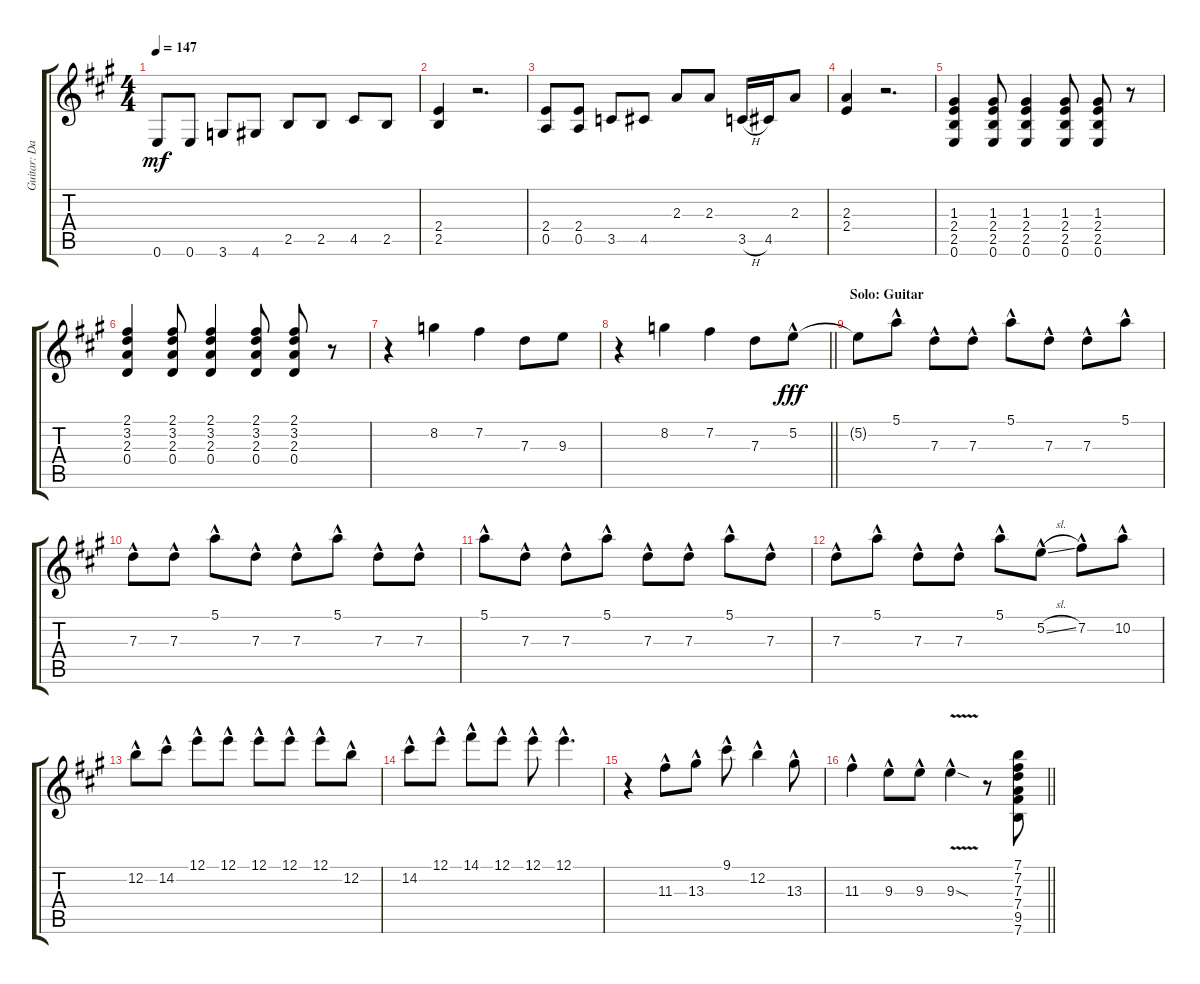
\track ("Guitar: David" "Guitar: Da") {instrument distortionguitar}
\staff {score tabs}
\tuning (E4 B3 G3 D3 A2 E2) {hide}
\ts (4 4)
\tempo 147
\clef g2
\ks a
0.6.8{dy mf} 0.6.8 3.6.8 4.6.8 2.5.8 2.5.8 4.5.8 2.5.8 |
(2.4 2.5).4 r.2{d} |
(2.4 0.5).8 (2.4 0.5).8 3.5.8 4.5.8 2.3.8 2.3.8 3.5{h}.16 4.5.16 2.3.8 |
(2.3 2.4).4 r.2{d} |
(1.3 2.4 2.5 0.6).4 (1.3 2.4 2.5 0.6).8 (1.3 2.4 2.5 0.6).4 (1.3 2.4 2.5 0.6).8 (1.3 2.4 2.5 0.6).8 r.8 |
(2.1 3.2 2.3 0.4).4 (2.1 3.2 2.3 0.4).8 (2.1 3.2 2.3 0.4).4 (2.1 3.2 2.3 0.4).8 (2.1 3.2 2.3 0.4).8 r.8 |
r.4 8.2.4 7.2.4 7.3.8 9.3.8 |
\barLineRight lightlight
r.4 8.2.4 7.2.4 7.3.8 5.2{hac}.8{dy fff volume 13 instrument overdrivenguitar} |
\section ("" "Solo: Guitar")
5.2{t}.8 5.1{hac}.8 7.3{hac}.8 7.3{hac}.8 5.1{hac}.8 7.3{hac}.8 7.3{hac}.8 5.1{hac}.8 |
7.3{hac}.8 7.3{hac}.8 5.1{hac}.8 7.3{hac}.8 7.3{hac}.8 5.1{hac}.8 7.3{hac}.8 7.3{hac}.8 |
5.1{hac}.8 7.3{hac}.8 7.3{hac}.8 5.1{hac}.8 7.3{hac}.8 7.3{hac}.8 5.1{hac}.8 7.3{hac}.8 |
7.3{hac}.8 5.1{hac}.8 7.3{hac}.8 7.3{hac}.8 5.1{hac}.8 5.2{sl hac}.8 7.2{hac}.8 10.2{hac}.8 |
12.2{hac}.8 14.2{hac}.8 12.1{hac}.8 12.1{hac}.8 12.1{hac}.8 12.1{hac}.8 12.1{hac}.8 12.2{hac}.8 |
14.2{hac}.8 12.1{hac}.8 14.1{hac}.8 12.1{hac}.8 12.1{hac}.8 12.1{hac}.4{d} |
r.4 11.3{hac}.8 13.3{hac}.8 9.1{hac}.8 12.2{hac}.4 13.3{hac}.8 |
\barLineRight lightlight
11.3{hac}.4 9.3{hac}.8 9.3{hac}.8 9.3{v sod hac}.4 r.8 (7.1 7.2 7.3 7.4 9.5 7.6).8
